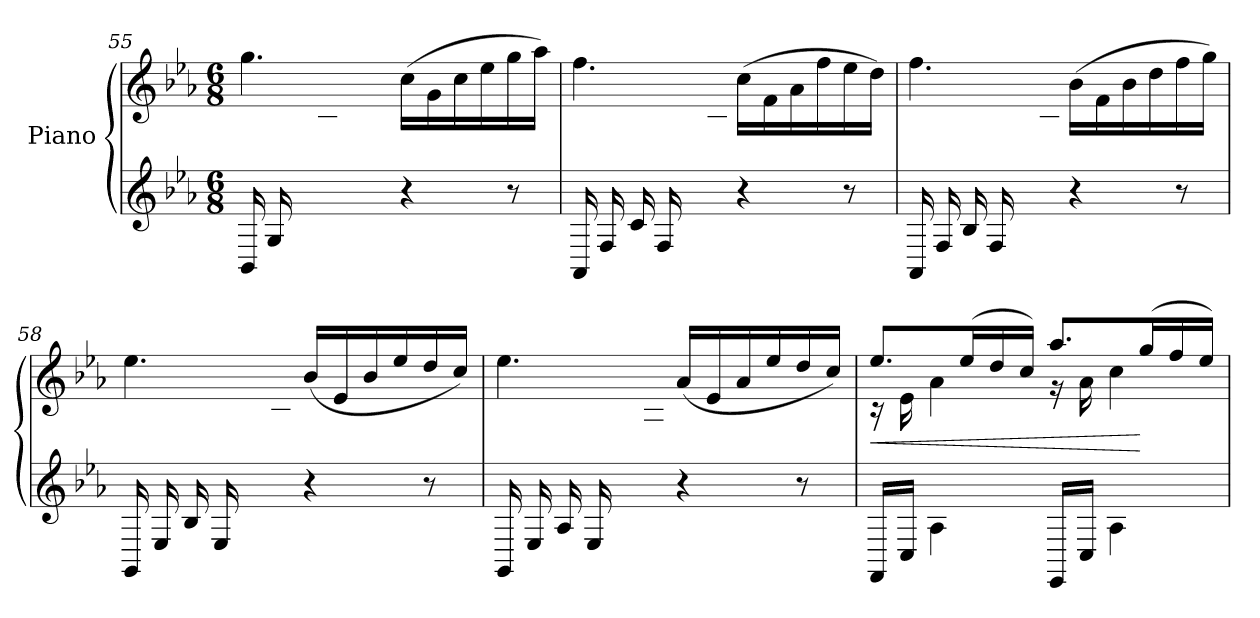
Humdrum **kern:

**kern	**kern	**dynam
*part1	*part1	*part1
*staff2	*staff1	*staff1/2
*I"Piano	*	*
*clefG2	*clefG2	*
*k[b-e-a-]	*k[b-e-a-]	*
*M6/8	*M6/8	*
=55	=55	=55
*	*^	*
(<16BB-/LL	4.gg\	8ryy	.
16G/	.	.	.
4ryy	.	16e-\	.
.	.	16c\	.
.	.	16g\	.
.	.	16e-\JJ)	.
4r	(>16cc\LL	4.ryy	.
.	16g\	.	.
.	16cc\	.	.
.	16ee-\	.	.
8r	16gg\	.	.
.	16aa-\JJ)	.	.
=56	=56	=56	=56
(<16AA-/LL	4.ff\	4ryy	.
16F/	.	.	.
16c/	.	.	.
16F/	.	.	.
8ryy	.	16f\	.
.	.	16c\JJ)	.
4r	(>16cc\LL	4.ryy	.
.	16f\	.	.
.	16a-\	.	.
.	16ff\	.	.
8r	16ee-\	.	.
.	16dd\JJ)	.	.
!!LO:LB:g=z	!!
=57	=57	=57	=57
(<16AA-/LL	4.ff\	4ryy	.
16F/	.	.	.
16B-/	.	.	.
16F/	.	.	.
8ryy	.	16f\	.
.	.	16B-\JJ)	.
4r	(>16b-\LL	4.ryy	.
.	16f\	.	.
.	16b-\	.	.
.	16dd\	.	.
8r	16ff\	.	.
.	16gg\JJ)	.	.
=58	=58	=58	=58
(<16GG/LL	4.ee-\	4ryy	.
16E-/	.	.	.
16B-/	.	.	.
16E-/	.	.	.
8ryy	.	16e-\	.
.	.	16B-\JJ)	.
4r	(<16b-/LL	4.ryy	.
.	16e-/	.	.
.	16b-/	.	.
.	16ee-/	.	.
8r	16dd/	.	.
.	16cc/JJ)	.	.
=59	=59	=59	=59
(<16GG/LL	4.ee-\	4ryy	.
16E-/	.	.	.
16A-/	.	.	.
16E-/	.	.	.
8ryy	.	16e-\	.
.	.	16A-\JJ)	.
4r	(<16a-/LL	4.ryy	.
.	16e-/	.	.
.	16a-/	.	.
.	16ee-/	.	.
8r	16dd/	.	.
.	16cc/JJ)	.	.
!!LO:LB:g=z	!!
=60	=60	=60	=60
!	!	!	!LO:HP:b
16FF/LL	8.ee-/L	16r	<
16C/JJ	.	16e-\	.
4A-\	.	4a-\	.
.	(>16ee-/L	.	.
.	16dd/	.	.
.	16cc/JJ)	.	.
16EE-/LL	8.aa-/L	16r	.
16C/JJ	.	16a-\	.
4A-\	.	4cc\	.
.	(>16gg/L	.	[
.	16ff/	.	.
.	16ee-/JJ)	.	.
*	*v	*v	*
=	=	=
*-	*-	*-
